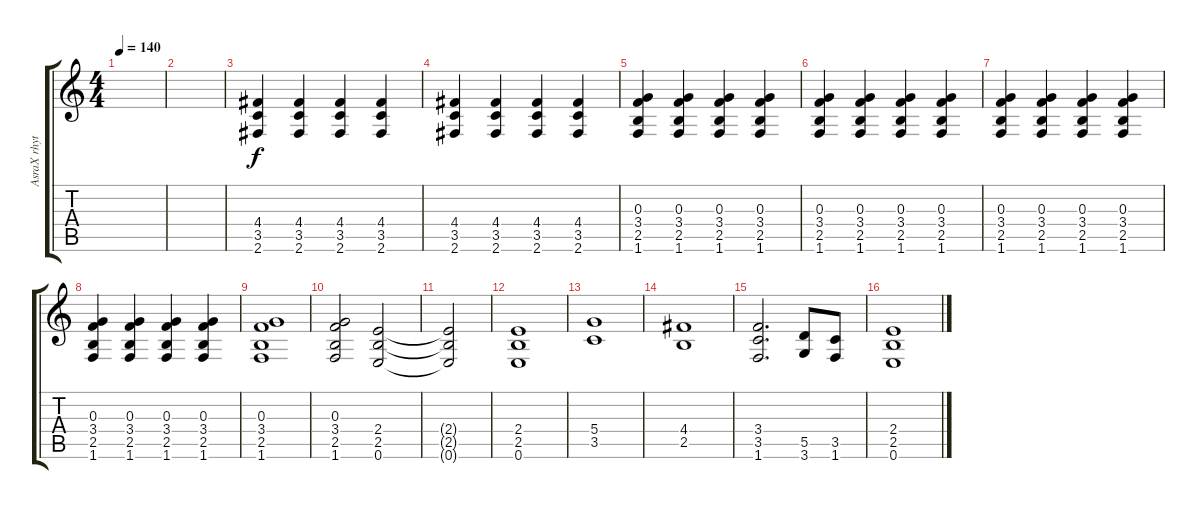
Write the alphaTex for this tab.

\track ("AsraX rhytming" "AsraX rhyt") {instrument distortionguitar}
\staff {score tabs}
\tuning (E4 B3 G3 D3 A2 E2) {hide}
\ts (4 4)
\tempo 140
\clef g2
\ks c
|
|
(4.4 3.5 2.6).4 (4.4 3.5 2.6).4 (4.4 3.5 2.6).4 (4.4 3.5 2.6).4 |
(4.4 3.5 2.6).4 (4.4 3.5 2.6).4 (4.4 3.5 2.6).4 (4.4 3.5 2.6).4 |
(0.3 3.4 2.5 1.6).4 (0.3 3.4 2.5 1.6).4 (0.3 3.4 2.5 1.6).4 (0.3 3.4 2.5 1.6).4 |
(0.3 3.4 2.5 1.6).4 (0.3 3.4 2.5 1.6).4 (0.3 3.4 2.5 1.6).4 (0.3 3.4 2.5 1.6).4 |
(0.3 3.4 2.5 1.6).4 (0.3 3.4 2.5 1.6).4 (0.3 3.4 2.5 1.6).4 (0.3 3.4 2.5 1.6).4 |
(0.3 3.4 2.5 1.6).4 (0.3 3.4 2.5 1.6).4 (0.3 3.4 2.5 1.6).4 (0.3 3.4 2.5 1.6).4 |
(0.3 3.4 2.5 1.6).1 |
(0.3 3.4 2.5 1.6).2 (2.4 2.5 0.6).2 |
(2.4{t} 2.5{t} 0.6{t}).2 |
(2.4 2.5 0.6).1 |
(5.4 3.5).1 |
(4.4 2.5).1 |
(3.4 3.5 1.6).2{d} (5.5 3.6).8 (3.5 1.6).8 |
(2.4 2.5 0.6).1
